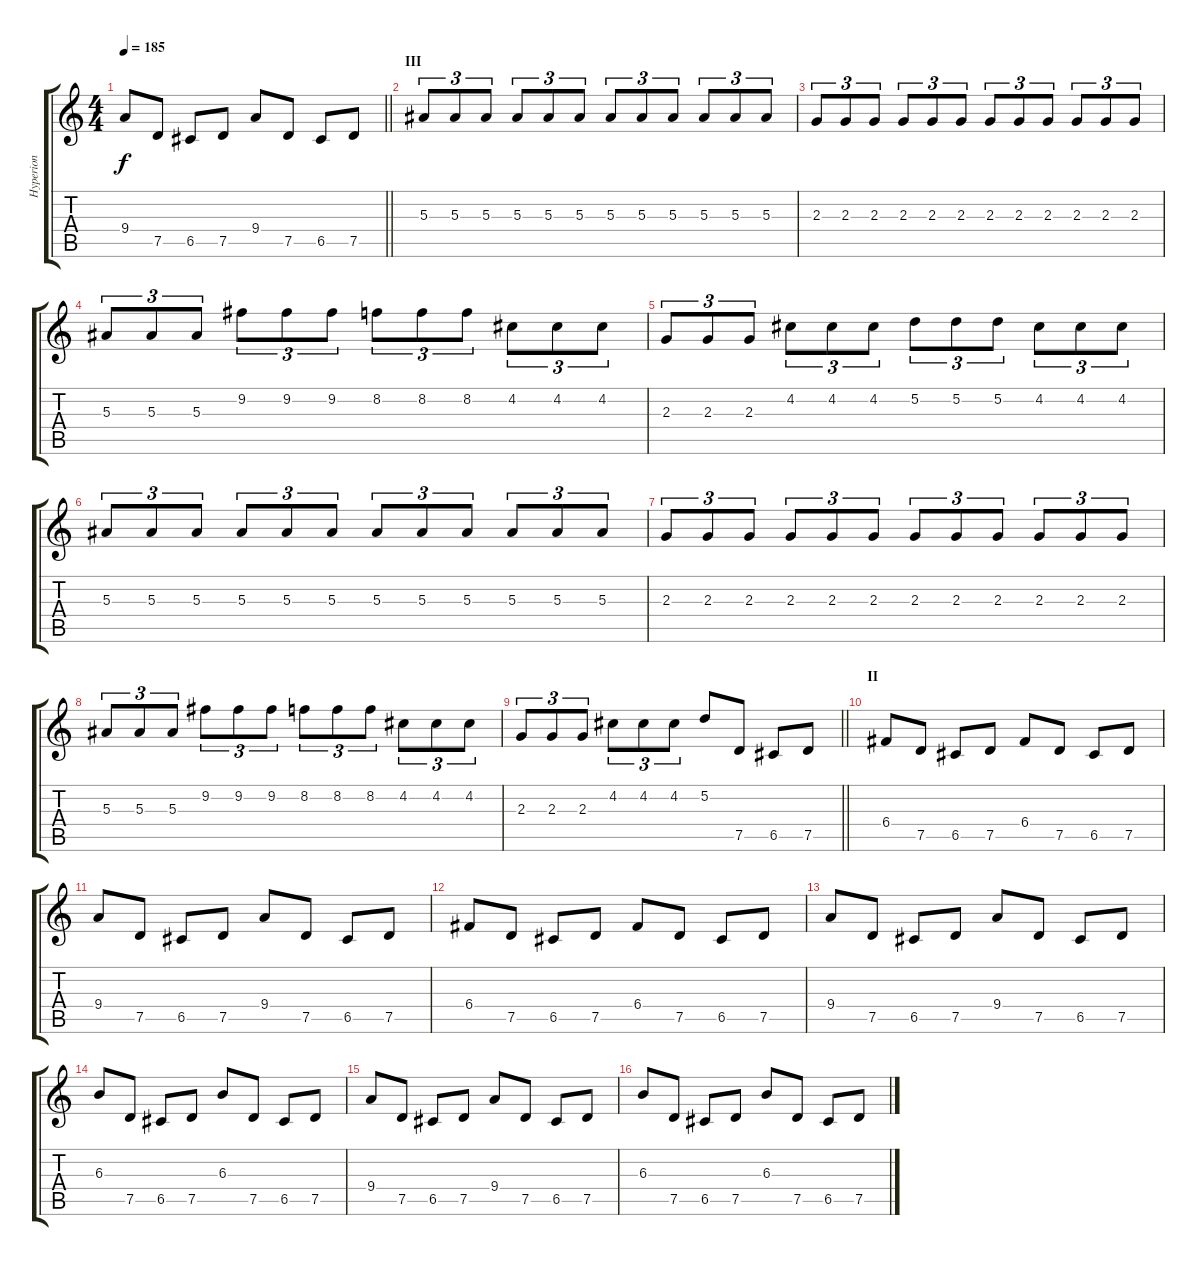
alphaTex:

\track ("Hyperion" "Hyperion") {instrument distortionguitar}
\staff {score tabs}
\tuning (D4 A3 F3 C3 G2 D2) {hide}
\ts (4 4)
\tempo 185
\clef g2
\barLineRight lightlight
\ks c
9.4.8{dy f} 7.5.8 6.5.8 7.5.8 9.4.8 7.5.8 6.5.8 7.5.8 |
\section ("" "III")
5.3.8{tu (3 2)} 5.3.8{tu (3 2)} 5.3.8{tu (3 2)} 5.3.8{tu (3 2)} 5.3.8{tu (3 2)} 5.3.8{tu (3 2)} 5.3.8{tu (3 2)} 5.3.8{tu (3 2)} 5.3.8{tu (3 2)} 5.3.8{tu (3 2)} 5.3.8{tu (3 2)} 5.3.8{tu (3 2)} |
2.3.8{tu (3 2)} 2.3.8{tu (3 2)} 2.3.8{tu (3 2)} 2.3.8{tu (3 2)} 2.3.8{tu (3 2)} 2.3.8{tu (3 2)} 2.3.8{tu (3 2)} 2.3.8{tu (3 2)} 2.3.8{tu (3 2)} 2.3.8{tu (3 2)} 2.3.8{tu (3 2)} 2.3.8{tu (3 2)} |
5.3.8{tu (3 2)} 5.3.8{tu (3 2)} 5.3.8{tu (3 2)} 9.2.8{tu (3 2)} 9.2.8{tu (3 2)} 9.2.8{tu (3 2)} 8.2.8{tu (3 2)} 8.2.8{tu (3 2)} 8.2.8{tu (3 2)} 4.2.8{tu (3 2)} 4.2.8{tu (3 2)} 4.2.8{tu (3 2)} |
2.3.8{tu (3 2)} 2.3.8{tu (3 2)} 2.3.8{tu (3 2)} 4.2.8{tu (3 2)} 4.2.8{tu (3 2)} 4.2.8{tu (3 2)} 5.2.8{tu (3 2)} 5.2.8{tu (3 2)} 5.2.8{tu (3 2)} 4.2.8{tu (3 2)} 4.2.8{tu (3 2)} 4.2.8{tu (3 2)} |
5.3.8{tu (3 2)} 5.3.8{tu (3 2)} 5.3.8{tu (3 2)} 5.3.8{tu (3 2)} 5.3.8{tu (3 2)} 5.3.8{tu (3 2)} 5.3.8{tu (3 2)} 5.3.8{tu (3 2)} 5.3.8{tu (3 2)} 5.3.8{tu (3 2)} 5.3.8{tu (3 2)} 5.3.8{tu (3 2)} |
2.3.8{tu (3 2)} 2.3.8{tu (3 2)} 2.3.8{tu (3 2)} 2.3.8{tu (3 2)} 2.3.8{tu (3 2)} 2.3.8{tu (3 2)} 2.3.8{tu (3 2)} 2.3.8{tu (3 2)} 2.3.8{tu (3 2)} 2.3.8{tu (3 2)} 2.3.8{tu (3 2)} 2.3.8{tu (3 2)} |
5.3.8{tu (3 2)} 5.3.8{tu (3 2)} 5.3.8{tu (3 2)} 9.2.8{tu (3 2)} 9.2.8{tu (3 2)} 9.2.8{tu (3 2)} 8.2.8{tu (3 2)} 8.2.8{tu (3 2)} 8.2.8{tu (3 2)} 4.2.8{tu (3 2)} 4.2.8{tu (3 2)} 4.2.8{tu (3 2)} |
\barLineRight lightlight
2.3.8{tu (3 2)} 2.3.8{tu (3 2)} 2.3.8{tu (3 2)} 4.2.8{tu (3 2)} 4.2.8{tu (3 2)} 4.2.8{tu (3 2)} 5.2.8 7.5.8 6.5.8 7.5.8 |
\section ("" "II")
6.4.8 7.5.8 6.5.8 7.5.8 6.4.8 7.5.8 6.5.8 7.5.8 |
9.4.8 7.5.8 6.5.8 7.5.8 9.4.8 7.5.8 6.5.8 7.5.8 |
6.4.8 7.5.8 6.5.8 7.5.8 6.4.8 7.5.8 6.5.8 7.5.8 |
9.4.8 7.5.8 6.5.8 7.5.8 9.4.8 7.5.8 6.5.8 7.5.8 |
6.3.8 7.5.8 6.5.8 7.5.8 6.3.8 7.5.8 6.5.8 7.5.8 |
9.4.8 7.5.8 6.5.8 7.5.8 9.4.8 7.5.8 6.5.8 7.5.8 |
6.3.8 7.5.8 6.5.8 7.5.8 6.3.8 7.5.8 6.5.8 7.5.8
